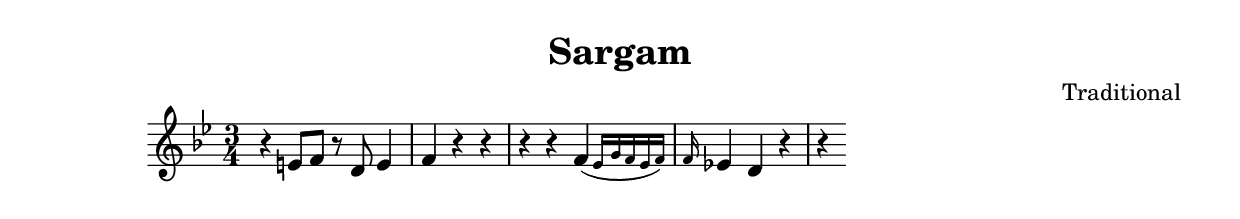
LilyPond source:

#(ly:set-option 'midi-extension "mid")
\version "2.12.3"
\include "english.ly"
\header{ 

title = "Sargam"
composer = "Traditional"}
%{
Rag:Bhairavi
Tal:Dadra
Title:Sargam
Author:Traditional
Source:AAK
Mode: phrygian
Filename: bhairavi sargam 
TimeSignature: 3/4
Key: D

   0             +       0    RmgRg    g+
|: -- Rg -S R- | g - - | - - g       |  r S - | - :|

%}
melody = {
\time 3/4
\clef treble
\key c 
\phrygian
\cadenzaOn
 \bar "|:"  r4 d'8[ ef'8] r8 c'8 d'4 \bar "|"  ef'4 r4 r4 \bar "|"  r4 r4 \afterGrace ef'4({d'16[ f'16 ef'16 d'16 ef'16])} \bar "|"  \grace {ef'16}df'4 c'4 r4 \bar "|"  r4 \bar ":|" \bar "" \break 
 }
text = \lyricmode {
        
}
\score{
\transpose c' d'
<<
\new Voice = "one" {
\melody
}
\new Lyrics \lyricsto "one" \text
>>
\layout {
\context {
\Score
}
}
\midi {
\context {
\Score
tempoWholesPerMinute = #(ly:make-moment 200 4)
}
}
}